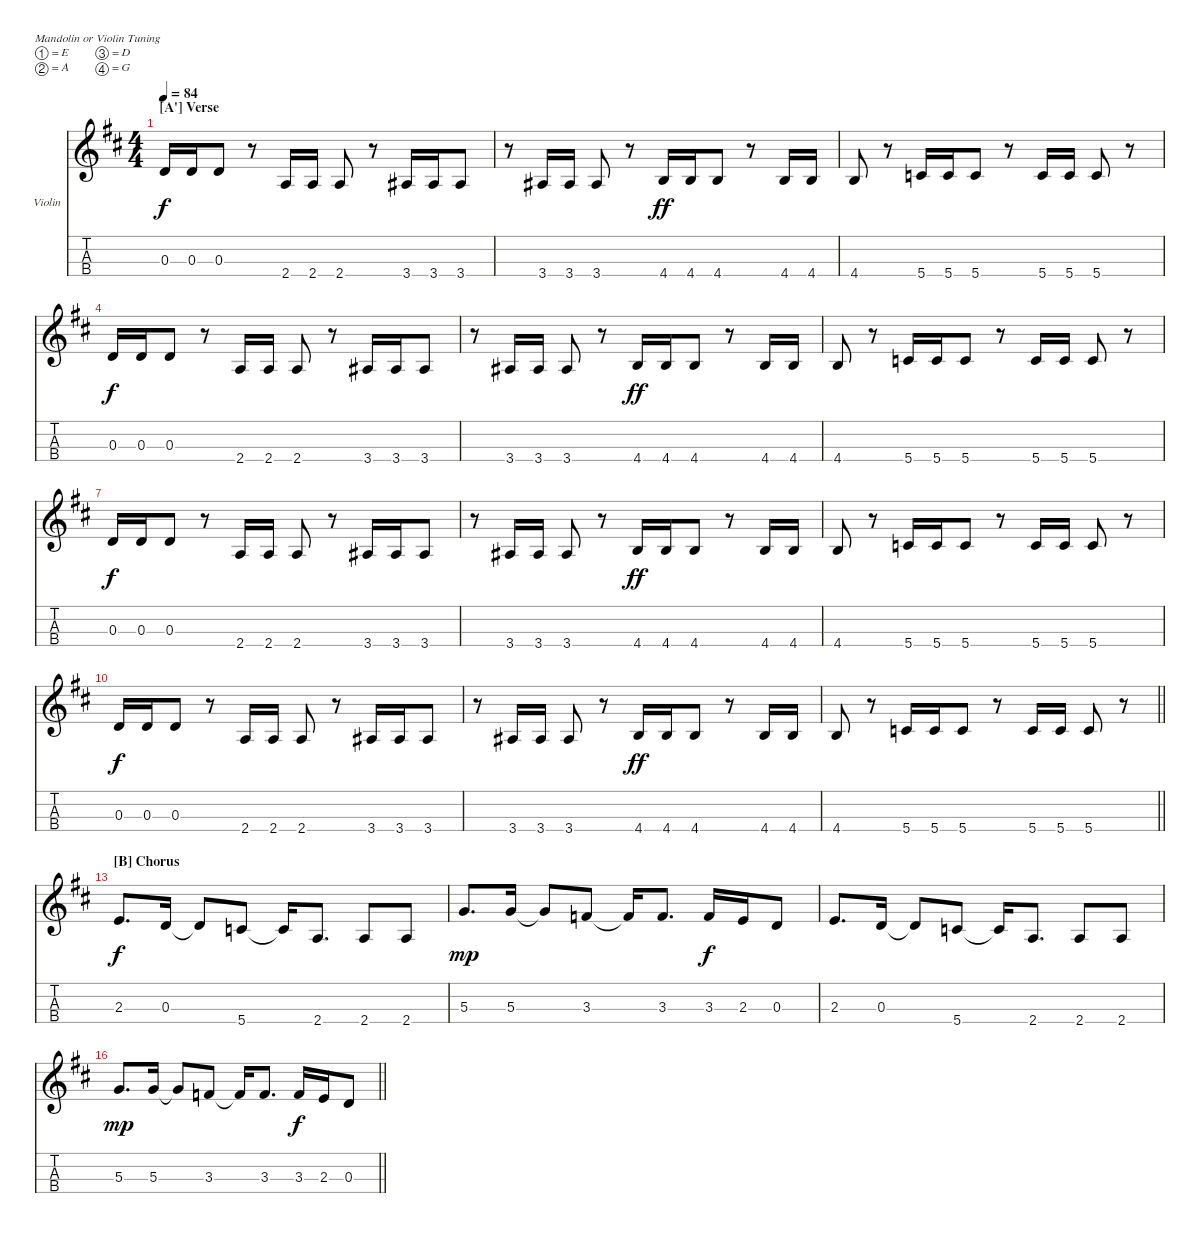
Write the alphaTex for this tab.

\bracketExtendMode nobrackets
\firstSystemTrackNameOrientation horizontal
\otherSystemsTrackNameOrientation horizontal
\defaultBarNumberDisplay FirstOfSystem
\track ("Violin" "Violin") {instrument violin}
\staff {score tabs}
\tuning (E5 A4 D4 G3)
\ts (4 4)
\section ("A'" "Verse")
\tempo 84
\clef g2
\scale
0.256556
\ks d
0.3.16{dy f} 0.3.16 0.3.8 r.8 2.4.16 2.4.16 2.4.8 r.8 3.4.16 3.4.16 3.4.8 |
\scale
0.257697 r.8 3.4.16 3.4.16 3.4.8 r.8 4.4.16{dy ff} 4.4.16 4.4.8 r.8 4.4.16 4.4.16 |
\scale
0.22919 4.4.8 r.8 5.4.16 5.4.16 5.4.8 r.8 5.4.16 5.4.16 5.4.8 r.8 |
\scale
0.256556 0.3.16{dy f} 0.3.16 0.3.8 r.8 2.4.16 2.4.16 2.4.8 r.8 3.4.16 3.4.16 3.4.8 |
\scale
0.257403 r.8 3.4.16 3.4.16 3.4.8 r.8 4.4.16{dy ff} 4.4.16 4.4.8 r.8 4.4.16 4.4.16 |
\scale
0.228929 4.4.8 r.8 5.4.16 5.4.16 5.4.8 r.8 5.4.16 5.4.16 5.4.8 r.8 |
\scale
0.256264 0.3.16{dy f} 0.3.16 0.3.8 r.8 2.4.16 2.4.16 2.4.8 r.8 3.4.16 3.4.16 3.4.8 |
\scale
0.257403 r.8 3.4.16 3.4.16 3.4.8 r.8 4.4.16{dy ff} 4.4.16 4.4.8 r.8 4.4.16 4.4.16 |
\scale
0.235639 4.4.8 r.8 5.4.16 5.4.16 5.4.8 r.8 5.4.16 5.4.16 5.4.8 r.8 |
\scale
0.263775 0.3.16{dy f} 0.3.16 0.3.8 r.8 2.4.16 2.4.16 2.4.8 r.8 3.4.16 3.4.16 3.4.8 |
\scale
0.264947 r.8 3.4.16 3.4.16 3.4.8 r.8 4.4.16{dy ff} 4.4.16 4.4.8 r.8 4.4.16 4.4.16 |
\scale
0.235639
\barLineRight lightlight
4.4.8 r.8 5.4.16 5.4.16 5.4.8 r.8 5.4.16 5.4.16 5.4.8 r.8 |
\section ("B" "Chorus")
\scale
0.243767 2.3.8{d dy f} 0.3.16 0.3{t}.8 5.4.8 5.4{t}.16 2.4.8{d} 2.4.8 2.4.8 |
\scale
0.256233 5.3.8{d dy mp} 5.3.16 5.3{t}.8 3.3.8 3.3{t}.16 3.3.8{d} 3.3.16{dy f} 2.3.16 0.3.8 |
\scale
0.243767 2.3.8{d} 0.3.16 0.3{t}.8 5.4.8 5.4{t}.16 2.4.8{d} 2.4.8 2.4.8 |
\scale
0.256233
\barLineRight lightlight
5.3.8{d dy mp} 5.3.16 5.3{t}.8 3.3.8 3.3{t}.16 3.3.8{d} 3.3.16{dy f} 2.3.16 0.3.8
